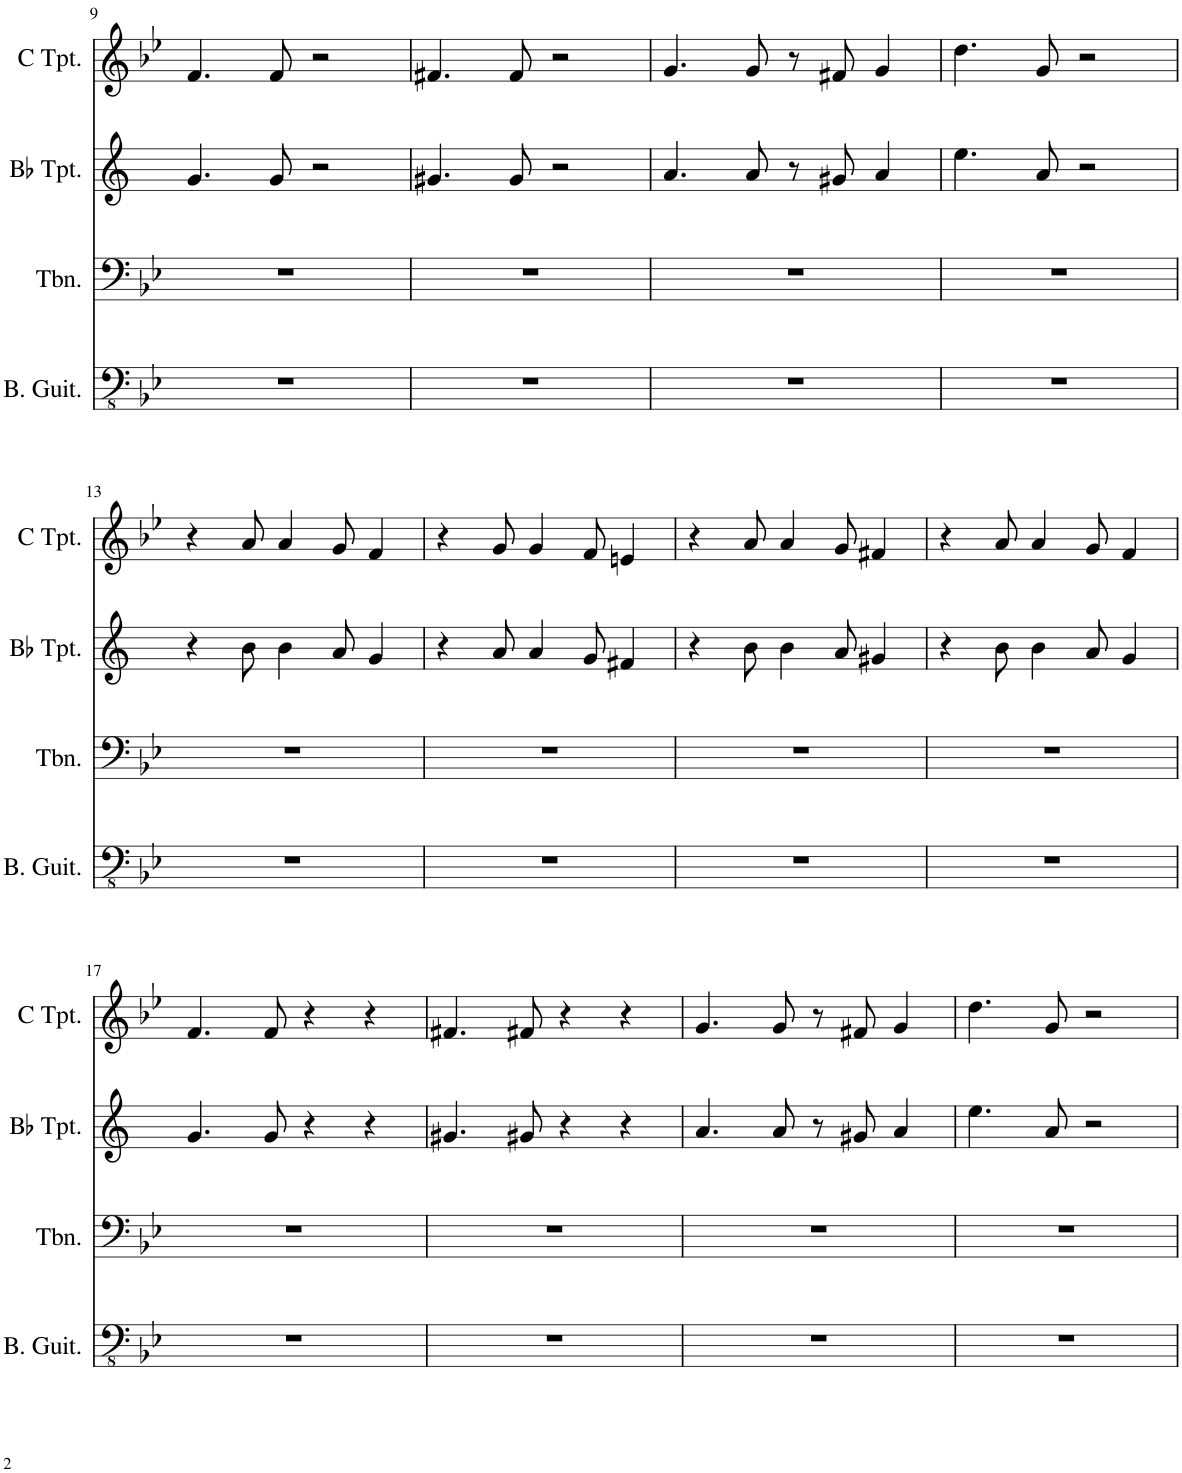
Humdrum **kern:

**kern	**kern	**kern	**kern
*part4	*part3	*part2	*part1
*staff4	*staff3	*staff2	*staff1
*I"Bass Guitar	*I"Trombone	*I"Bb Trumpet	*I"C Trumpet
*I'B. Guit.	*I'Tbn.	*I'Bb Tpt.	*I'C Tpt.
!!LO:PB:g=z
*clefFv4	*clefF4	*clefG2	*clefG2
*	*	*Trd1c2	*
*k[b-e-]	*k[b-e-]	*k[]	*k[b-e-]
*M4/4	*M4/4	*M4/4	*M4/4
=9	=9	=9	=9
1r	1r	4.g/	4.f/
.	.	8g/	8f/
.	.	2r	2r
=10	=10	=10	=10
1r	1r	4.g#X/	4.f#X/
.	.	8g#/	8f#/
.	.	2r	2r
=11	=11	=11	=11
1r	1r	4.a/	4.g/
.	.	8a/	8g/
.	.	8r	8r
.	.	8g#X/	8f#X/
.	.	4a/	4g/
=12	=12	=12	=12
1r	1r	4.ee\	4.dd\
.	.	8a/	8g/
.	.	2r	2r
!!LO:LB:g=z
=13	=13	=13	=13
1r	1r	4r	4r
.	.	8b\	8a/
.	.	4b\	4a/
.	.	8a/	8g/
.	.	4g/	4f/
=14	=14	=14	=14
1r	1r	4r	4r
.	.	8a/	8g/
.	.	4a/	4g/
.	.	8g/	8f/
.	.	4f#X/	4en/
=15	=15	=15	=15
1r	1r	4r	4r
.	.	8b\	8a/
.	.	4b\	4a/
.	.	8a/	8g/
.	.	4g#X/	4f#X/
=16	=16	=16	=16
1r	1r	4r	4r
.	.	8b\	8a/
.	.	4b\	4a/
.	.	8a/	8g/
.	.	4g/	4f/
!!LO:LB:g=z
=17	=17	=17	=17
1r	1r	4.g/	4.f/
.	.	8g/	8f/
.	.	4r	4r
.	.	4r	4r
=18	=18	=18	=18
1r	1r	4.g#X/	4.f#X/
.	.	8g#X/	8f#X/
.	.	4r	4r
.	.	4r	4r
=19	=19	=19	=19
1r	1r	4.a/	4.g/
.	.	8a/	8g/
.	.	8r	8r
.	.	8g#X/	8f#X/
.	.	4a/	4g/
=20	=20	=20	=20
1r	1r	4.ee\	4.dd\
.	.	8a/	8g/
.	.	2r	2r
=	=	=	=
*-	*-	*-	*-
